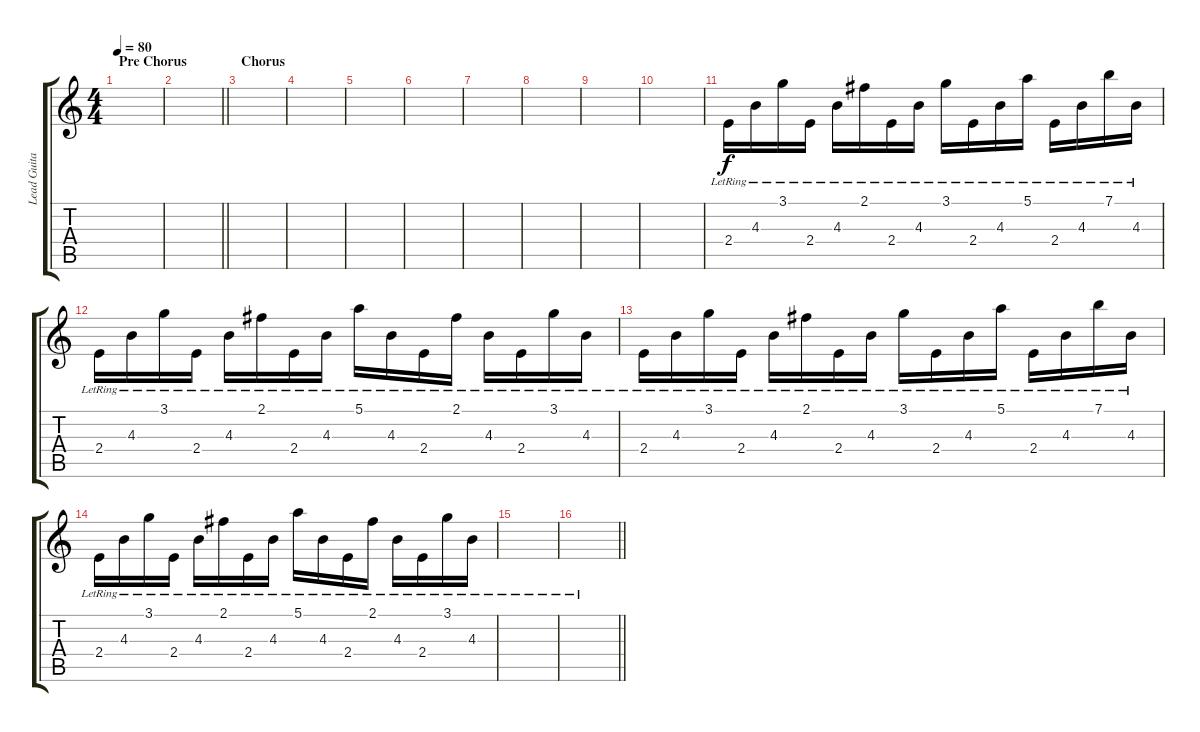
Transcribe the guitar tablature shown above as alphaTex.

\track ("Lead Guitar II" "Lead Guita") {instrument electricguitarclean}
\staff {score tabs}
\tuning (E4 B3 G3 D3 A2 E2) {hide}
\ts (4 4)
\section ("" "Pre Chorus")
\tempo 80
\clef g2
\ks c
|
\barLineRight lightlight
|
\section ("" "Chorus")
|
|
|
|
|
|
|
|
2.4{lr}.16 4.3{lr}.16 3.1{lr}.16 2.4{lr}.16 4.3{lr}.16 2.1{lr}.16 2.4{lr}.16 4.3{lr}.16 3.1{lr}.16 2.4{lr}.16 4.3{lr}.16 5.1{lr}.16 2.4{lr}.16 4.3{lr}.16 7.1{lr}.16 4.3{lr}.16 |
2.4{lr}.16 4.3{lr}.16 3.1{lr}.16 2.4{lr}.16 4.3{lr}.16 2.1{lr}.16 2.4{lr}.16 4.3{lr}.16 5.1{lr}.16 4.3{lr}.16 2.4{lr}.16 2.1{lr}.16 4.3{lr}.16 2.4{lr}.16 3.1{lr}.16 4.3{lr}.16 |
2.4{lr}.16 4.3{lr}.16 3.1{lr}.16 2.4{lr}.16 4.3{lr}.16 2.1{lr}.16 2.4{lr}.16 4.3{lr}.16 3.1{lr}.16 2.4{lr}.16 4.3{lr}.16 5.1{lr}.16 2.4{lr}.16 4.3{lr}.16 7.1{lr}.16 4.3{lr}.16 |
2.4{lr}.16 4.3{lr}.16 3.1{lr}.16 2.4{lr}.16 4.3{lr}.16 2.1{lr}.16 2.4{lr}.16 4.3{lr}.16 5.1{lr}.16 4.3{lr}.16 2.4{lr}.16 2.1{lr}.16 4.3{lr}.16 2.4{lr}.16 3.1{lr}.16 4.3{lr}.16 |
|
\barLineRight lightlight
